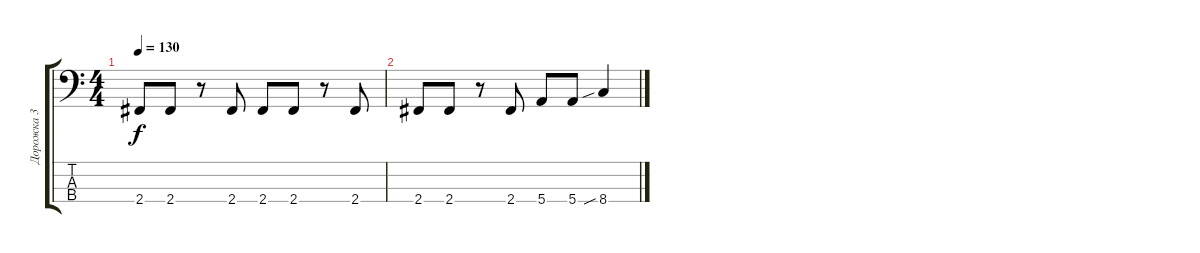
\track ("Дорожка 3" "Дорожка 3") {instrument electricbassfinger}
\staff {score tabs}
\tuning (G2 D2 A1 E1) {hide}
\ts (4 4)
\tempo 130
\clef f4
\ks c
2.4.8{dy f} 2.4.8 r.8 2.4.8 2.4.8 2.4.8 r.8 2.4.8 |
2.4.8 2.4.8 r.8 2.4.8 5.4.8 5.4.8 8.4{sib}.4
